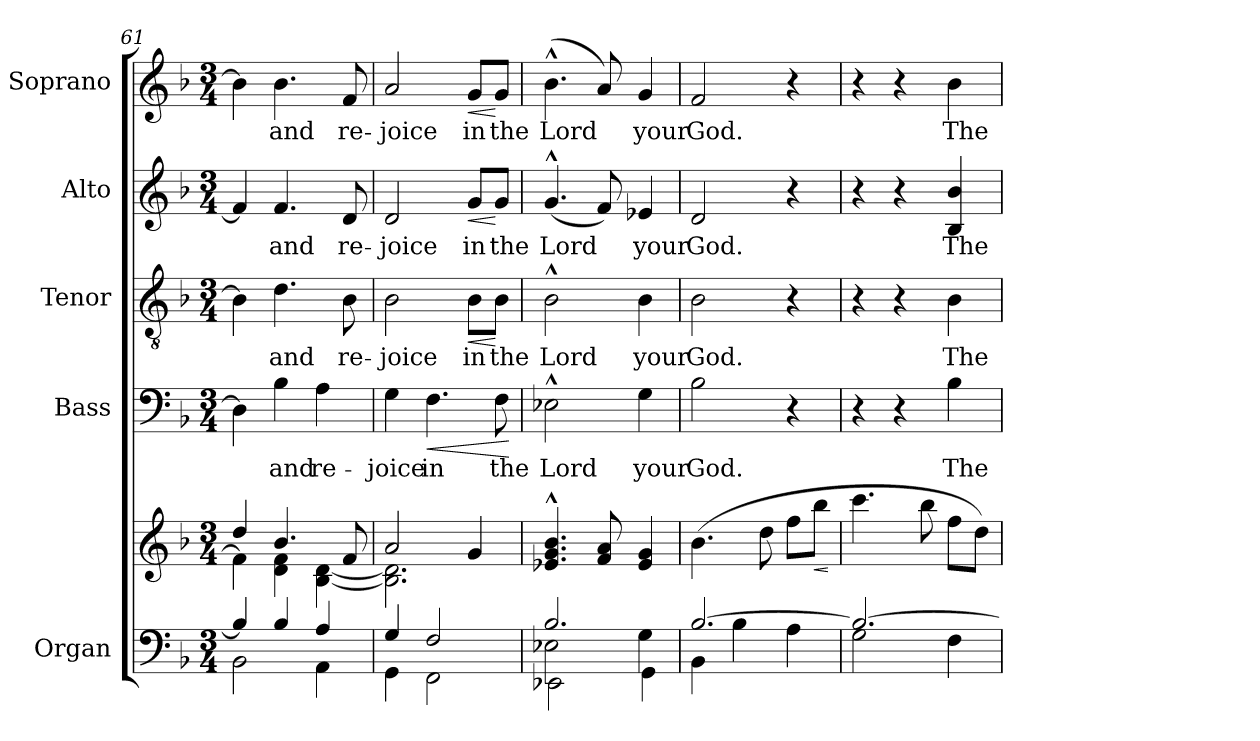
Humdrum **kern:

**kern	**kern	**dynam	**kern	**text	**dynam	**kern	**text	**dynam	**kern	**text	**dynam	**kern	**text	**dynam
*part5	*part5	*part5	*part4	*part4	*part4	*part3	*part3	*part3	*part2	*part2	*part2	*part1	*part1	*part1
*staff6	*staff5	*staff5/6	*staff4	*staff4	*staff4	*staff3	*staff3	*staff3	*staff2	*staff2	*staff2	*staff1	*staff1	*staff1
*I"Organ	*	*	*I"Bass	*	*	*I"Tenor	*	*	*I"Alto	*	*	*I"Soprano	*	*
*I'Org.	*	*	*I'B.	*	*	*I'T.	*	*	*I'A.	*	*	*I'S.	*	*
*clefF4	*clefG2	*	*clefF4	*	*	*clefGv2	*	*	*clefG2	*	*	*clefG2	*	*
*	*	*	*	*	*	*ITrd7c12	*	*	*	*	*	*	*	*
*k[b-]	*k[b-]	*	*k[b-]	*	*	*k[b-]	*	*	*k[b-]	*	*	*k[b-]	*	*
*F:	*F:	*	*F:	*	*	*F:	*	*	*F:	*	*	*F:	*	*
*M3/4	*M3/4	*	*M3/4	*	*	*M3/4	*	*	*M3/4	*	*	*M3/4	*	*
=61	=61	=61	=61	=61	=61	=61	=61	=61	=61	=61	=61	=61	=61	=61
*^	*^	*	*	*	*	*	*	*	*	*	*	*	*	*
4B-i/]	2BB-i\	4ddi/	4fi\]	.	4Di\]	.	.	4BB-i\]	.	.	4fi/]	.	.	4b-i\]	.	.
!	!	!	!	!	!	!LO:LY:b:color=#000000	!	!	!	!	!	!	!	!	!	!
!	!	!	!	!	!	!	!	!	!LO:LY:b:color=#000000	!	!	!	!	!	!	!
!	!	!	!	!	!	!	!	!	!	!	!	!LO:LY:b:color=#000000	!	!	!	!
!	!	!	!	!	!	!	!	!	!	!	!	!	!	!	!LO:LY:b:color=#000000	!
4B-i/	.	4.b-i/	4di\ 4fi	.	4B-i\	and	.	4.Di\	and	.	4.fi/	and	.	4.b-i\	and	.
!	!	!	!	!	!	!LO:LY:b:color=#000000	!	!	!	!	!	!	!	!	!	!
4Ai/	4AAi\	.	[4B-i\ [4di	.	4Ai\	re-	.	.	.	.	.	.	.	.	.	.
!	!	!	!	!	!	!	!	!	!LO:LY:b:color=#000000	!	!	!	!	!	!	!
!	!	!	!	!	!	!	!	!	!	!	!	!LO:LY:b:color=#000000	!	!	!	!
!	!	!	!	!	!	!	!	!	!	!	!	!	!	!	!LO:LY:b:color=#000000	!
.	.	8fi/	.	.	.	.	.	8BB-i\	re-	.	8di/	re-	.	8fi/	re-	.
=62	=62	=62	=62	=62	=62	=62	=62	=62	=62	=62	=62	=62	=62	=62	=62	=62
!	!	!	!	!	!	!LO:LY:b:color=#000000	!	!	!	!	!	!	!	!	!	!
!	!	!	!	!	!	!	!	!	!LO:LY:b:color=#000000	!	!	!	!	!	!	!
!	!	!	!	!	!	!	!	!	!	!	!	!LO:LY:b:color=#000000	!	!	!	!
!	!	!	!	!	!	!	!	!	!	!	!	!	!	!	!LO:LY:b:color=#000000	!
4Gi/	4GGi\	2ai/	2.B-i\] 2.di]	.	4Gi\	-joice	.	2BB-i\	-joice	.	2di/	-joice	.	2ai/	-joice	.
!	!	!	!	!	!	!LO:LY:b:color=#000000	!LO:HP:b	!	!	!	!	!	!	!	!	!
2Fi/	2FFi\	.	.	.	4.Fi\	in	<	.	.	.	.	.	.	.	.	.
!	!	!	!	!	!	!	!	!	!LO:LY:b:color=#000000	!LO:HP:b	!	!	!	!	!	!
!	!	!	!	!	!	!	!	!	!	!	!	!LO:LY:b:color=#000000	!LO:HP:b	!	!	!
!	!	!	!	!	!	!	!	!	!	!	!	!	!	!	!LO:LY:b:color=#000000	!LO:HP:b
.	.	4gi/	.	.	.	.	.	8BB-i\L	in	<	8gi/L	in	<	8gi/L	in	<
!	!	!	!	!	!	!LO:LY:b:color=#000000	!	!	!	!	!	!	!	!	!	!
!	!	!	!	!	!	!	!	!	!LO:LY:b:color=#000000	!	!	!	!	!	!	!
!	!	!	!	!	!	!	!	!	!	!	!	!LO:LY:b:color=#000000	!	!	!	!
!	!	!	!	!	!	!	!	!	!	!	!	!	!	!	!LO:LY:b:color=#000000	!
.	.	.	.	.	8Fi\	the	.	8BB-i\J	the	[	8gi/J	the	[	8gi/J	the	[
*v	*v	*	*	*	*	*	*	*	*	*	*	*	*	*	*	*
*	*v	*v	*	*	*	*	*	*	*	*	*	*	*	*	*
.	.	.	.	.	[	.	.	.	.	.	.	.	.	.
=63	=63	=63	=63	=63	=63	=63	=63	=63	=63	=63	=63	=63	=63	=63
*^	*	*	*	*	*	*	*	*	*	*	*	*	*	*
*	*^	*	*	*	*	*	*	*	*	*	*	*	*	*	*
!	!	!	!	!	!	!LO:LY:b:color=#000000	!	!	!	!	!	!	!	!	!	!
!	!	!	!	!	!	!	!	!	!LO:LY:b:color=#000000	!	!	!	!	!	!	!
!	!	!	!	!	!	!	!	!	!	!	!	!LO:LY:b:color=#000000	!	!	!	!
!	!	!	!	!	!	!	!	!	!	!	!	!	!	!	!LO:LY:b:color=#000000	!
2.B-i/	2E-Xi\	2EE-Xi\	4.e-Xi/^^ 4.gi^^ 4.b-i^^	.	2E-X^^i\	Lord	.	2BB-^^i\	Lord	.	(4.g^^i/	Lord	.	(4.b-^^i\	Lord	.
.	.	.	8fi/ 8ai	.	.	.	.	.	.	.	8fi/)	.	.	8ai/)	.	.
!	!	!	!	!	!	!LO:LY:b:color=#000000	!	!	!	!	!	!	!	!	!	!
!	!	!	!	!	!	!	!	!	!LO:LY:b:color=#000000	!	!	!	!	!	!	!
!	!	!	!	!	!	!	!	!	!	!	!	!LO:LY:b:color=#000000	!	!	!	!
!	!	!	!	!	!	!	!	!	!	!	!	!	!	!	!LO:LY:b:color=#000000	!
.	4Gi\	4GGi\	4e-i/ 4gi	.	4Gi\	your	.	4BB-i\	your	.	4e-Xi/	your	.	4gi/	your	.
*	*v	*v	*	*	*	*	*	*	*	*	*	*	*	*	*	*
=64	=64	=64	=64	=64	=64	=64	=64	=64	=64	=64	=64	=64	=64	=64	=64
*	*^	*	*	*	*	*	*	*	*	*	*	*	*	*	*
!	!	!	!	!	!	!LO:LY:b:color=#000000	!	!	!	!	!	!	!	!	!	!
*	*v	*v	*	*	*	*	*	*	*	*	*	*	*	*	*	*
*	*^	*	*	*	*	*	*	*	*	*	*	*	*	*	*
!	!	!	!	!	!	!	!	!	!LO:LY:b:color=#000000	!	!	!	!	!	!	!
*	*v	*v	*	*	*	*	*	*	*	*	*	*	*	*	*	*
*	*^	*	*	*	*	*	*	*	*	*	*	*	*	*	*
!	!	!	!	!	!	!	!	!	!	!	!	!LO:LY:b:color=#000000	!	!	!	!
*	*v	*v	*	*	*	*	*	*	*	*	*	*	*	*	*	*
*	*^	*	*	*	*	*	*	*	*	*	*	*	*	*	*
!	!	!	!	!	!	!	!	!	!	!	!	!	!	!	!LO:LY:b:color=#000000	!
*	*v	*v	*	*	*	*	*	*	*	*	*	*	*	*	*	*
[2.B-i/	4BB-i\	(4.b-i\	.	2B-i\	God.	.	2BB-i\	God.	.	2di/	God.	.	2fi/	God.	.
.	4B-i\	.	.	.	.	.	.	.	.	.	.	.	.	.	.
.	.	8ddi\	.	.	.	.	.	.	.	.	.	.	.	.	.
.	4Ai\	8ffi\L	.	4r	.	.	4r	.	.	4r	.	.	4r	.	.
!	!	!	!LO:HP:b	!	!	!	!	!	!	!	!	!	!	!	!
.	.	8bb-i\J	<	.	.	.	.	.	.	.	.	.	.	.	.
*v	*v	*	*	*	*	*	*	*	*	*	*	*	*	*	*
.	.	[	.	.	.	.	.	.	.	.	.	.	.	.
=65	=65	=65	=65	=65	=65	=65	=65	=65	=65	=65	=65	=65	=65	=65
*^	*	*	*	*	*	*	*	*	*	*	*	*	*	*
2.B-i/_	2Gi\	4.ccci\	.	4r	.	.	4r	.	.	4r	.	.	4r	.	.
.	.	.	.	4r	.	.	4r	.	.	4r	.	.	4r	.	.
.	.	8bb-i\	.	.	.	.	.	.	.	.	.	.	.	.	.
!	!	!	!	!	!LO:LY:b:color=#000000	!	!	!	!	!	!	!	!	!	!
!	!	!	!	!	!	!	!	!LO:LY:b:color=#000000	!	!	!	!	!	!	!
!	!	!	!	!	!	!	!	!	!	!	!LO:LY:b:color=#000000	!	!	!	!
!	!	!	!	!	!	!	!	!	!	!	!	!	!	!LO:LY:b:color=#000000	!
.	4Fi\	8ffi\L	.	4B-i\	The	.	4BB-i\	The	.	4B-i/ 4b-i	The	.	4b-i\	The	.
.	.	8ddi\J)	.	.	.	.	.	.	.	.	.	.	.	.	.
*v	*v	*	*	*	*	*	*	*	*	*	*	*	*	*	*
=	=	=	=	=	=	=	=	=	=	=	=	=	=	=
*-	*-	*-	*-	*-	*-	*-	*-	*-	*-	*-	*-	*-	*-	*-
